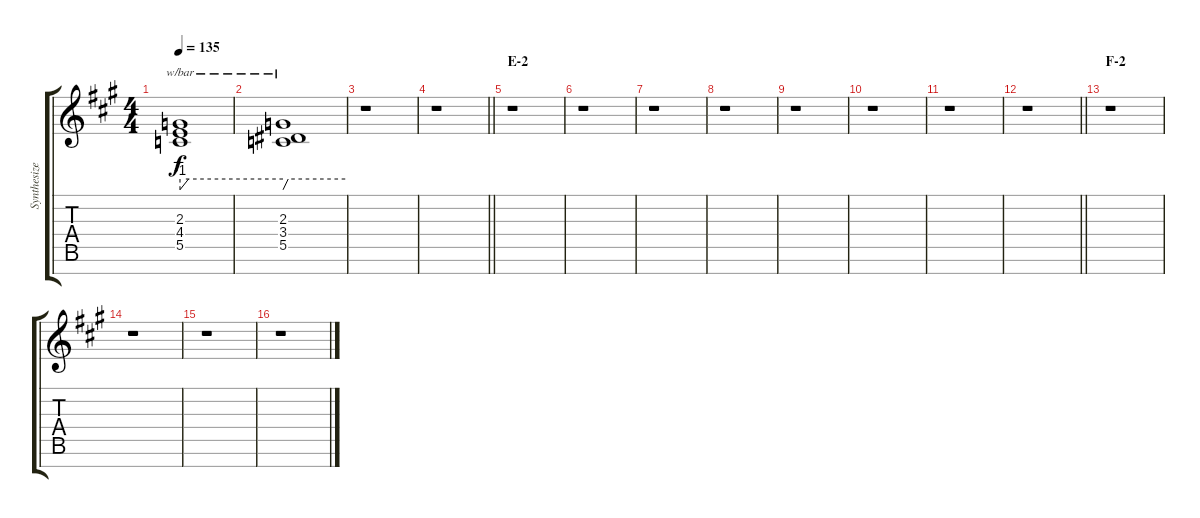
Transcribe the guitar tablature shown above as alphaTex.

\track ("Synthesizer" "Synthesize") {instrument fx4atmosphere}
\staff {score tabs}
\tuning (E5 B4 G4 D4 A3 E3 B2) {hide}
\ts (4 4)
\tempo 135
\clef g2
\ks a
(2.3 4.4 5.5).1{tbe (custom default 0 -4 5 0 60 0) dy f} |
(2.3 3.4 5.5).1{tbe (custom default 0 -4 5 0 60 0)} |
r.1 |
\barLineRight lightlight
r.1 |
\section ("" "E-2")
r.1 |
r.1 |
r.1 |
r.1 |
r.1 |
r.1 |
r.1 |
\barLineRight lightlight
r.1 |
\section ("" "F-2")
r.1 |
r.1 |
r.1 |
r.1
